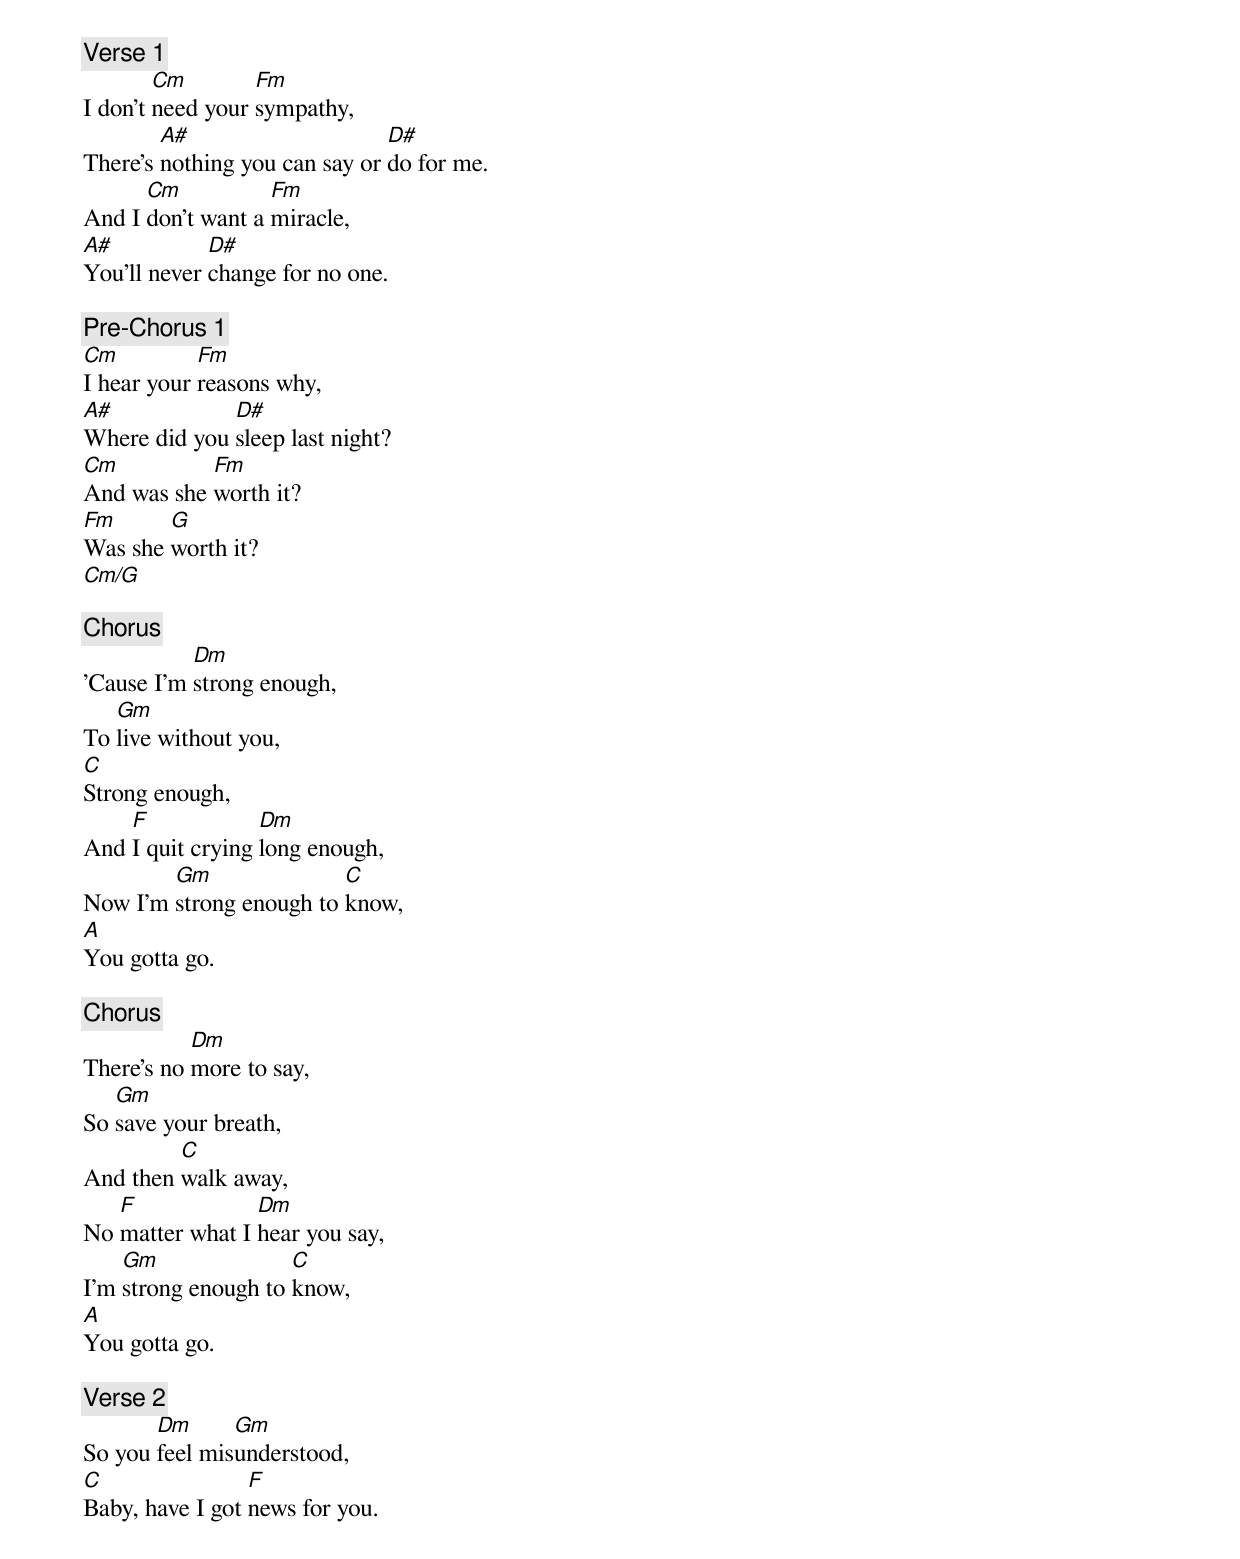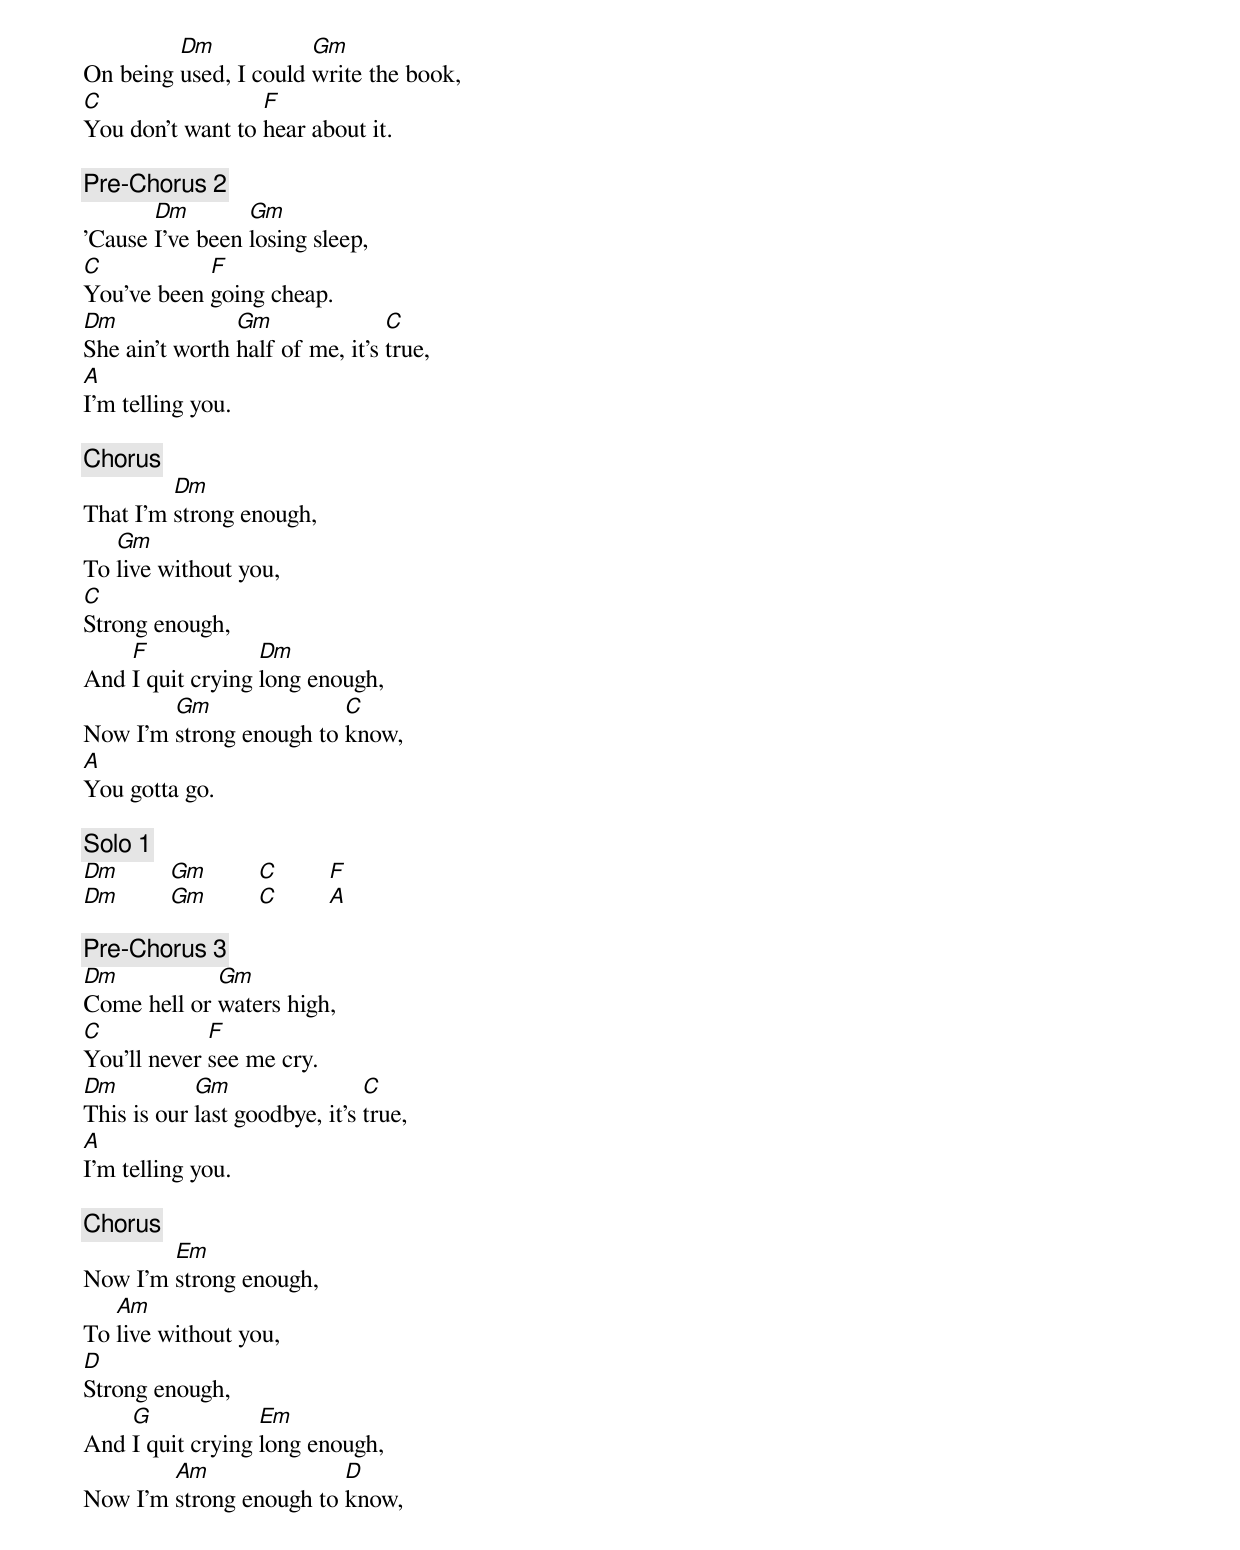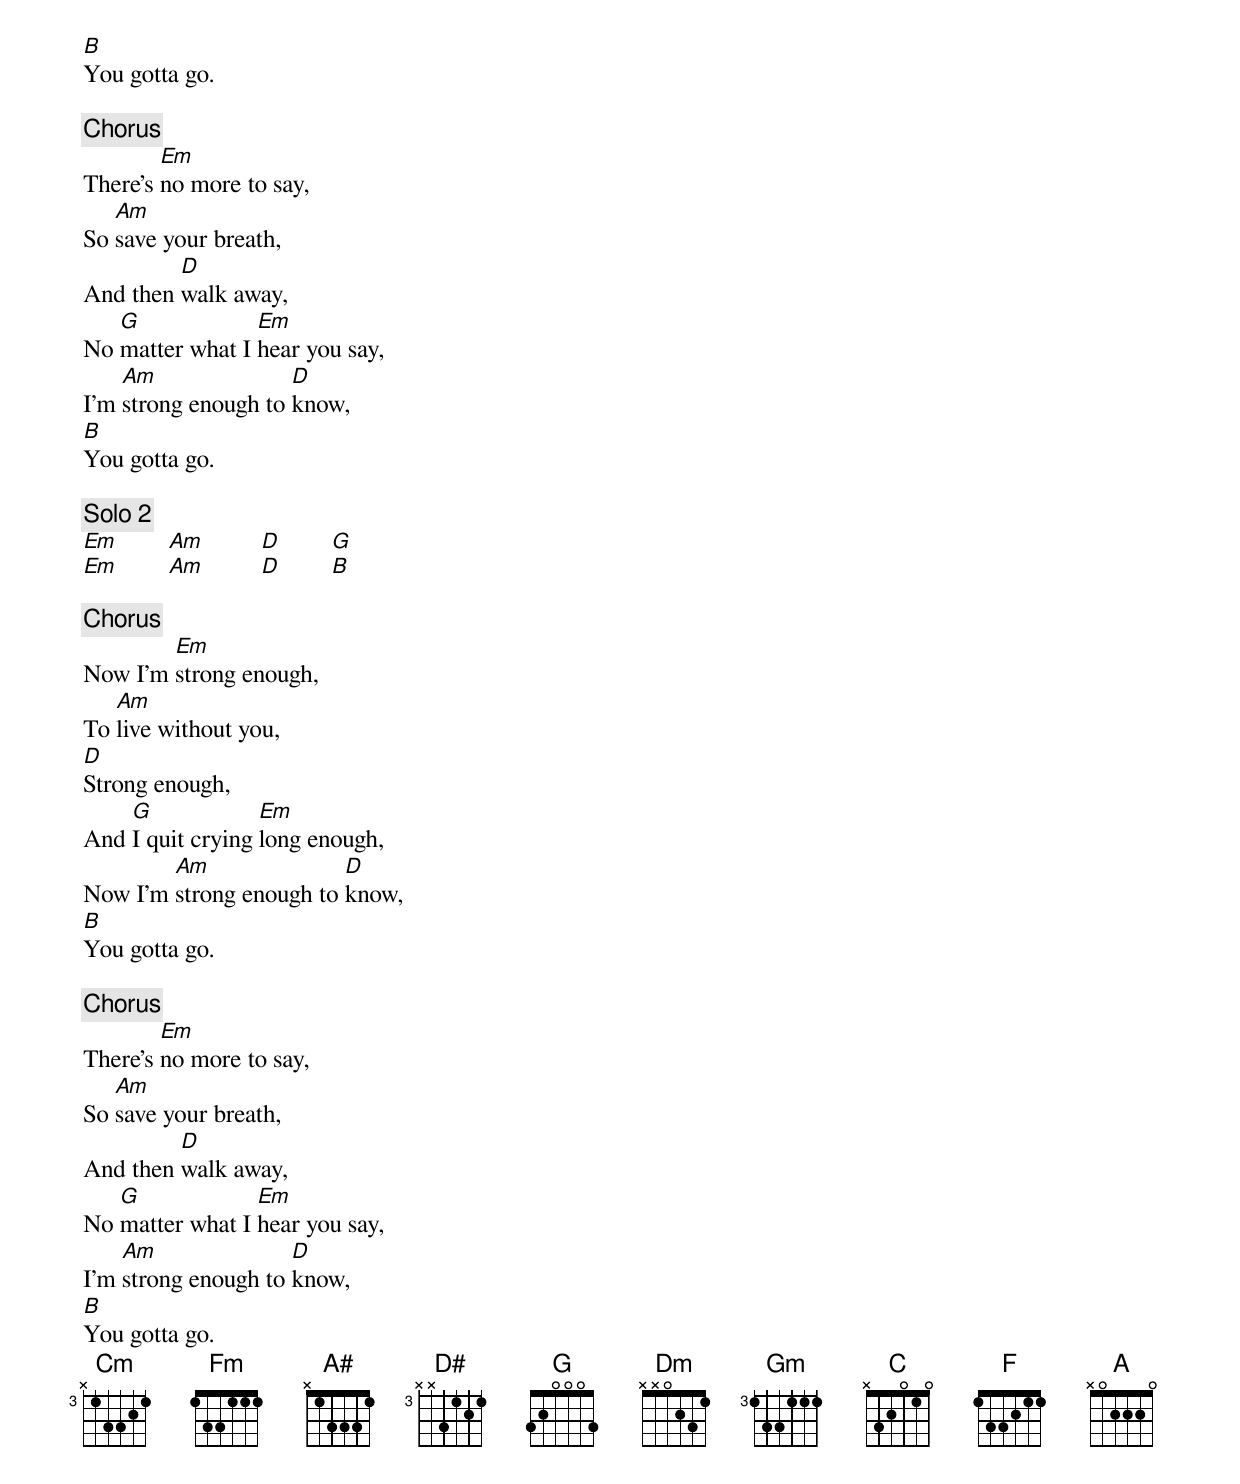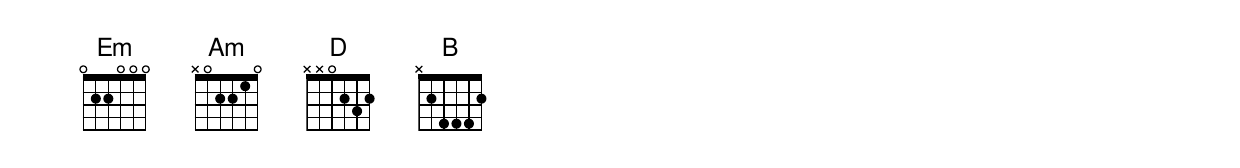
{c: Verse 1}
I don't [Cm]need your [Fm]sympathy,
There's [A#]nothing you can say or [D#]do for me.
And I [Cm]don't want a [Fm]miracle,
[A#]You'll never [D#]change for no one.

{c: Pre-Chorus 1}
[Cm]I hear your [Fm]reasons why,
[A#]Where did you [D#]sleep last night?
[Cm]And was she [Fm]worth it?
[Fm]Was she [G]worth it?
[Cm/G]

{c: Chorus}
'Cause I'm [Dm]strong enough,
To [Gm]live without you,
[C]Strong enough,
And [F]I quit crying [Dm]long enough,
Now I'm [Gm]strong enough to [C]know,
[A]You gotta go.

{c: Chorus}
There's no [Dm]more to say,
So [Gm]save your breath,
And then [C]walk away,
No [F]matter what I [Dm]hear you say,
I'm [Gm]strong enough to [C]know,
[A]You gotta go.

{c: Verse 2}
So you [Dm]feel mis[Gm]understood,
[C]Baby, have I got [F]news for you.
On being [Dm]used, I could [Gm]write the book,
[C]You don't want to [F]hear about it.

{c: Pre-Chorus 2}
'Cause [Dm]I've been [Gm]losing sleep,
[C]You've been [F]going cheap.
[Dm]She ain't worth [Gm]half of me, it's [C]true,
[A]I'm telling you.

{c: Chorus}
That I'm [Dm]strong enough,
To [Gm]live without you,
[C]Strong enough,
And [F]I quit crying [Dm]long enough,
Now I'm [Gm]strong enough to [C]know,
[A]You gotta go.

{c: Solo 1}
[Dm]        [Gm]        [C]        [F]
[Dm]        [Gm]        [C]        [A]

{c: Pre-Chorus 3}
[Dm]Come hell or [Gm]waters high,
[C]You'll never [F]see me cry.
[Dm]This is our [Gm]last goodbye, it's [C]true,
[A]I'm telling you.

{c: Chorus}
Now I'm [Em]strong enough,
To [Am]live without you,
[D]Strong enough,
And [G]I quit crying [Em]long enough,
Now I'm [Am]strong enough to [D]know,
[B]You gotta go.

{c: Chorus}
There's [Em]no more to say,
So [Am]save your breath,
And then [D]walk away,
No [G]matter what I [Em]hear you say,
I'm [Am]strong enough to [D]know,
[B]You gotta go.

{c: Solo 2}
[Em]        [Am]         [D]        [G]
[Em]        [Am]         [D]        [B]

{c: Chorus}
Now I'm [Em]strong enough,
To [Am]live without you,
[D]Strong enough,
And [G]I quit crying [Em]long enough,
Now I'm [Am]strong enough to [D]know,
[B]You gotta go.

{c: Chorus}
There's [Em]no more to say,
So [Am]save your breath,
And then [D]walk away,
No [G]matter what I [Em]hear you say,
I'm [Am]strong enough to [D]know,
[B]You gotta go.
